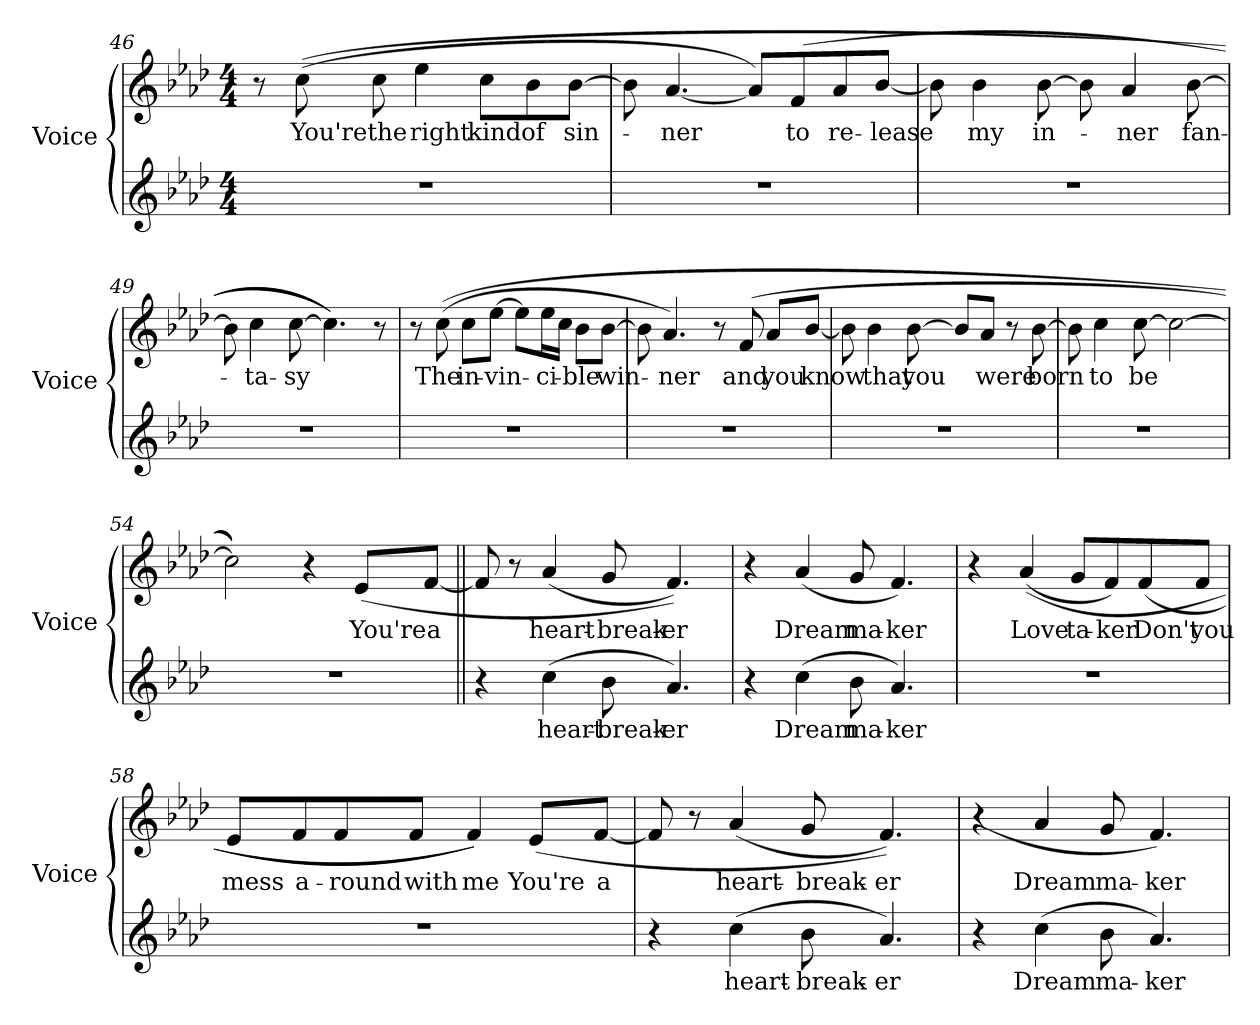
**kern	**text	**kern	**text
*part2	*part2	*part1	*part1
*staff2	*staff2	*staff1	*staff1
*I"Voice	*	*I"Voice	*
*I'Voice	*	*I'Voice	*
*clefG2	*	*clefG2	*
*k[b-e-a-d-]	*	*k[b-e-a-d-]	*
*f:	*	*f:	*
*M4/4	*	*M4/4	*
=46	=46	=46	=46
1r	.	8r	.
!	!	!	!LO:LY:b:color=#000000
.	.	((8cci\	You're
!	!	!	!LO:LY:b:color=#000000
.	.	8cci\	the
!	!	!	!LO:LY:b:color=#000000
.	.	4ee-i\	right
!	!	!	!LO:LY:b:color=#000000
.	.	8cci\L	kind
!	!	!	!LO:LY:b:color=#000000
.	.	8b-i\	of
!	!	!	!LO:LY:b:color=#000000
.	.	[8b-i\J	sin-
=47	=47	=47	=47
1r	.	8b-i\]	.
!	!	!	!LO:LY:b:color=#000000
.	.	[4.a-i/	-ner
.	.	8a-i/L])	.
!	!	!	!LO:LY:b:color=#000000
.	.	(8fi/	to
!	!	!	!LO:LY:b:color=#000000
.	.	8a-i/	re-
!	!	!	!LO:LY:b:color=#000000
.	.	[8b-i/J	-lease
=48	=48	=48	=48
1r	.	8b-i\]	.
!	!	!	!LO:LY:b:color=#000000
.	.	4b-i\	my
!	!	!	!LO:LY:b:color=#000000
.	.	[8b-i\	in-
.	.	8b-i\]	.
!	!	!	!LO:LY:b:color=#000000
.	.	4a-i/	-ner
!	!	!	!LO:LY:b:color=#000000
.	.	[8b-i\	fan-
!!LO:LB:g=z
=49	=49	=49	=49
1r	.	8b-i\]	.
!	!	!	!LO:LY:b:color=#000000
.	.	4cci\	-ta-
!	!	!	!LO:LY:b:color=#000000
.	.	[8cci\	-sy
.	.	4.cci\]))	.
.	.	8r	.
=50	=50	=50	=50
1r	.	8r	.
!	!	!	!LO:LY:b:color=#000000
.	.	((8cci\	The
!	!	!	!LO:LY:b:color=#000000
.	.	8cci\L	in-
!	!	!	!LO:LY:b:color=#000000
.	.	[8ee-i\J	-vin-
.	.	8ee-i\L]	.
!	!	!	!LO:LY:b:color=#000000
.	.	16ee-i\L	-ci-
.	.	16cci\JJ	.
!	!	!	!LO:LY:b:color=#000000
.	.	8b-i\L	-ble
!	!	!	!LO:LY:b:color=#000000
.	.	[8b-i\J	win-
=51	=51	=51	=51
1r	.	8b-i\]	.
!	!	!	!LO:LY:b:color=#000000
.	.	4.a-i/)	-ner
.	.	8r	.
!	!	!	!LO:LY:b:color=#000000
.	.	(8fi/	and
!	!	!	!LO:LY:b:color=#000000
.	.	8a-i/L	you
!	!	!	!LO:LY:b:color=#000000
.	.	[8b-i/J	know
=52	=52	=52	=52
1r	.	8b-i\]	.
!	!	!	!LO:LY:b:color=#000000
.	.	4b-i\	that
!	!	!	!LO:LY:b:color=#000000
.	.	[8b-i\	you
.	.	8b-i/L]	.
!	!	!	!LO:LY:b:color=#000000
.	.	8a-i/J	were
.	.	8r	.
!	!	!	!LO:LY:b:color=#000000
.	.	[8b-i\	born
!!LO:LB:g=z
=53	=53	=53	=53
1r	.	8b-i\]	.
!	!	!	!LO:LY:b:color=#000000
.	.	4cci\	to
!	!	!	!LO:LY:b:color=#000000
.	.	[8cci\	be
.	.	2cci\_	.
=54	=54	=54	=54
1r	.	2cci\]))	.
.	.	4r	.
!	!	!	!LO:LY:b:color=#000000
.	.	(8e-i/L	You're
!	!	!	!LO:LY:b:color=#000000
.	.	[8fi/J	a
=55||	=55||	=55||	=55||
4r	.	8fi/]	.
.	.	8r	.
!	!LO:LY:b:color=#000000	!	!
!	!	!	!LO:LY:b:color=#000000
(4cci\	heart-	(4a-i/	heart-
!	!LO:LY:b:color=#000000	!	!
!	!	!	!LO:LY:b:color=#000000
8b-i\	-break-	8gi/	-break-
!	!LO:LY:b:color=#000000	!	!
!	!	!	!LO:LY:b:color=#000000
4.a-i/)	-er	4.fi/))	-er
=56	=56	=56	=56
4r	.	4r	.
!	!LO:LY:b:color=#000000	!	!
!	!	!	!LO:LY:b:color=#000000
(4cci\	Dream	(4a-i/	Dream
!	!LO:LY:b:color=#000000	!	!
!	!	!	!LO:LY:b:color=#000000
8b-i\	ma-	8gi/	ma-
!	!LO:LY:b:color=#000000	!	!
!	!	!	!LO:LY:b:color=#000000
4.a-i/)	-ker	4.fi/)	-ker
!!LO:LB:g=z
=57	=57	=57	=57
1r	.	4r	.
!	!	!	!LO:LY:b:color=#000000
.	.	((4a-i/	Love
!	!	!	!LO:LY:b:color=#000000
.	.	8gi/L	ta-
!	!	!	!LO:LY:b:color=#000000
.	.	8fi/)	-ker
!	!	!	!LO:LY:b:color=#000000
.	.	(8fi/	Don't
!	!	!	!LO:LY:b:color=#000000
.	.	8fi/J	you
=58	=58	=58	=58
!	!	!	!LO:LY:b:color=#000000
1r	.	8e-i/L	mess
!	!	!	!LO:LY:b:color=#000000
.	.	8fi/	a-
!	!	!	!LO:LY:b:color=#000000
.	.	8fi/	-round
!	!	!	!LO:LY:b:color=#000000
.	.	8fi/J	with
!	!	!	!LO:LY:b:color=#000000
.	.	4fi/))	me
!	!	!	!LO:LY:b:color=#000000
.	.	(8e-i/L	You're
!	!	!	!LO:LY:b:color=#000000
.	.	[8fi/J	a
=59	=59	=59	=59
4r	.	8fi/]	.
.	.	8r	.
!	!LO:LY:b:color=#000000	!	!
!	!	!	!LO:LY:b:color=#000000
(4cci\	heart-	(4a-i/	heart-
!	!LO:LY:b:color=#000000	!	!
!	!	!	!LO:LY:b:color=#000000
8b-i\	-break-	8gi/	-break-
!	!LO:LY:b:color=#000000	!	!
!	!	!	!LO:LY:b:color=#000000
4.a-i/)	-er	4.fi/))	-er
!!LO:PB:g=z
=60	=60	=60	=60
4r	.	(4r	.
!	!LO:LY:b:color=#000000	!	!
!	!	!	!LO:LY:b:color=#000000
(4cci\	Dream	4a-i/	Dream
!	!LO:LY:b:color=#000000	!	!
!	!	!	!LO:LY:b:color=#000000
8b-i\	ma-	8gi/	ma-
!	!LO:LY:b:color=#000000	!	!
!	!	!	!LO:LY:b:color=#000000
4.a-i/)	-ker	4.fi/)	-ker
=	=	=	=
*-	*-	*-	*-
